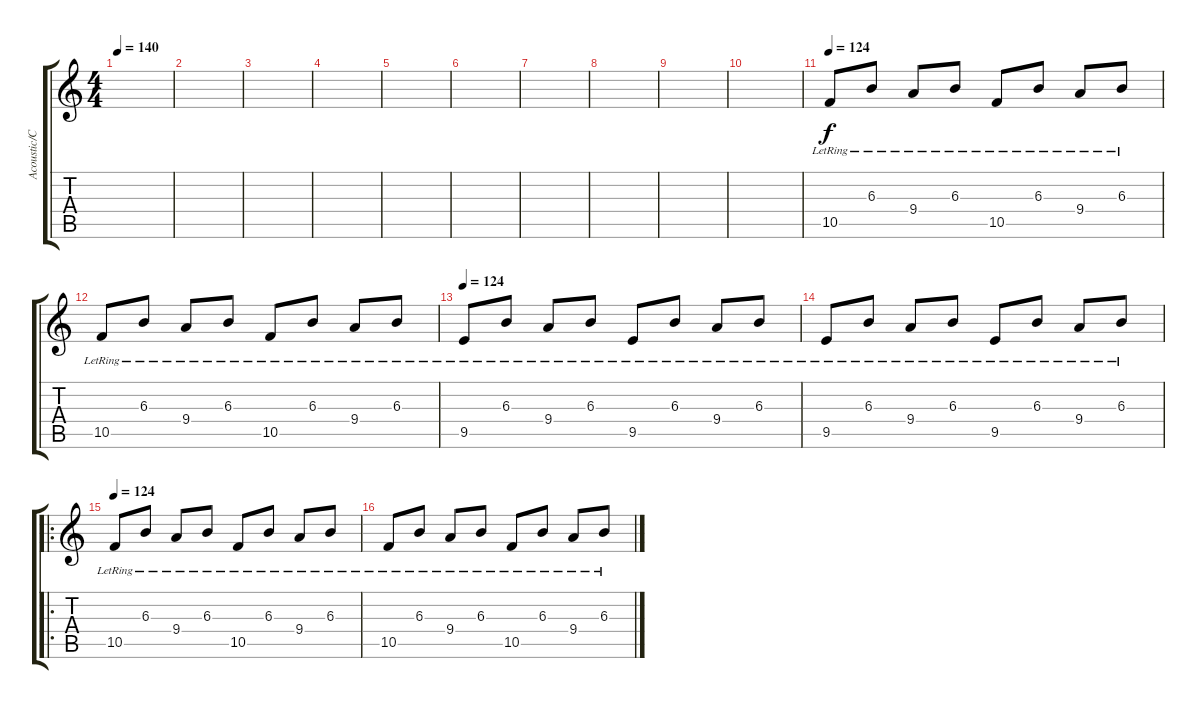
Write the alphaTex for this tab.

\track ("Acoustic/Classical Guitar II" "Acoustic/C") {instrument acousticguitarnylon}
\staff {score tabs}
\tuning (D4 A3 F3 C3 G2 D2) {hide}
\ts (4 4)
\tempo 140
\clef g2
\ks c
|
|
|
|
|
|
|
|
|
|
\tempo 124
10.5{lr}.8{volume 16 instrument acousticguitarsteel} 6.3{lr}.8 9.4{lr}.8 6.3{lr}.8 10.5{lr}.8 6.3{lr}.8 9.4{lr}.8 6.3{lr}.8 |
10.5{lr}.8 6.3{lr}.8 9.4{lr}.8 6.3{lr}.8 10.5{lr}.8 6.3{lr}.8 9.4{lr}.8 6.3{lr}.8 |
\tempo 124
9.5{lr}.8{volume 16 instrument acousticguitarsteel} 6.3{lr}.8 9.4{lr}.8 6.3{lr}.8 9.5{lr}.8 6.3{lr}.8 9.4{lr}.8 6.3{lr}.8 |
9.5{lr}.8 6.3{lr}.8 9.4{lr}.8 6.3{lr}.8 9.5{lr}.8 6.3{lr}.8 9.4{lr}.8 6.3{lr}.8 |
\ro
\tempo 124
10.5{lr}.8{volume 16 instrument acousticguitarsteel} 6.3{lr}.8 9.4{lr}.8 6.3{lr}.8 10.5{lr}.8 6.3{lr}.8 9.4{lr}.8 6.3{lr}.8 |
10.5{lr}.8 6.3{lr}.8 9.4{lr}.8 6.3{lr}.8 10.5{lr}.8 6.3{lr}.8 9.4{lr}.8 6.3{lr}.8
